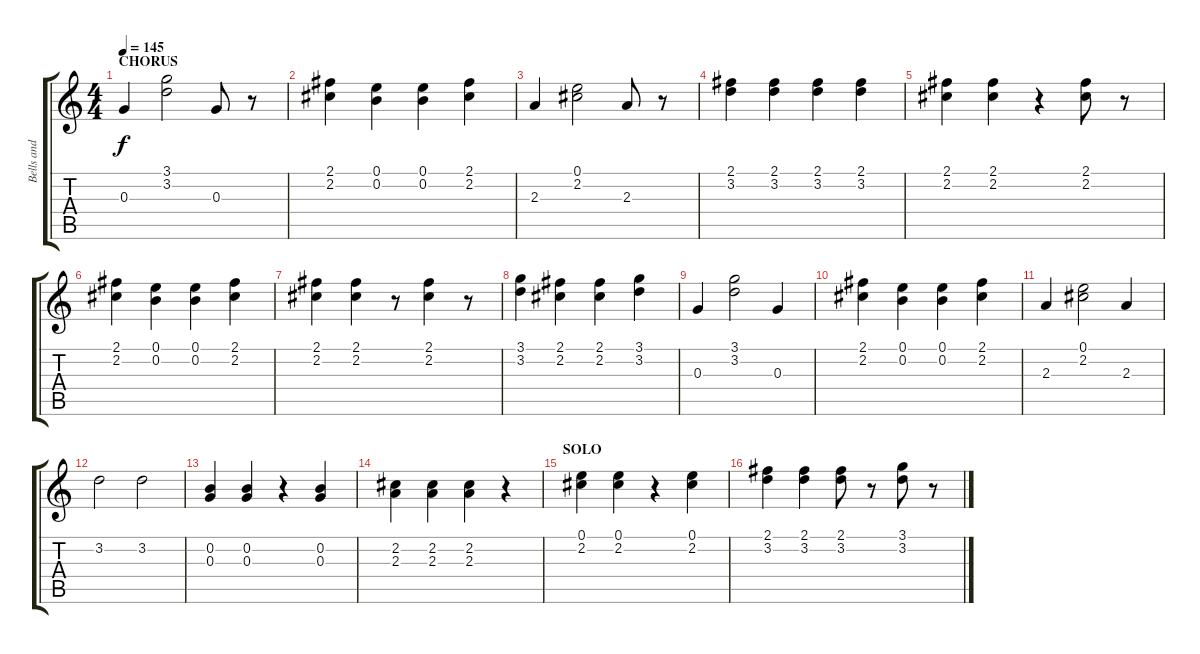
\track ("Bells and Guitar" "Bells and ") {instrument overdrivenguitar}
\staff {score tabs}
\tuning (E4 B3 G3 D3 A2 E2) {hide}
\ts (4 4)
\section ("" "CHORUS")
\tempo 145
\clef g2
\ks c
0.3.4{dy f} (3.1 3.2).2 0.3.8 r.8 |
(2.1 2.2).4 (0.1 0.2).4 (0.1 0.2).4 (2.1 2.2).4 |
2.3.4 (0.1 2.2).2 2.3.8 r.8 |
(2.1 3.2).4 (2.1 3.2).4 (2.1 3.2).4 (2.1 3.2).4 |
(2.1 2.2).4 (2.1 2.2).4 r.4 (2.1 2.2).8 r.8 |
(2.1 2.2).4 (0.1 0.2).4 (0.1 0.2).4 (2.1 2.2).4 |
(2.1 2.2).4 (2.1 2.2).4 r.8 (2.1 2.2).4 r.8 |
(3.1 3.2).4 (2.1 2.2).4 (2.1 2.2).4 (3.1 3.2).4 |
0.3.4 (3.1 3.2).2 0.3.4 |
(2.1 2.2).4 (0.1 0.2).4 (0.1 0.2).4 (2.1 2.2).4 |
2.3.4 (0.1 2.2).2 2.3.4 |
3.2.2 3.2.2 |
(0.2 0.3).4 (0.2 0.3).4 r.4 (0.2 0.3).4 |
(2.2 2.3).4 (2.2 2.3).4 (2.2 2.3).4 r.4 |
\section ("" "SOLO")
(0.1 2.2).4 (0.1 2.2).4 r.4 (0.1 2.2).4 |
(2.1 3.2).4 (2.1 3.2).4 (2.1 3.2).8 r.8 (3.1 3.2).8 r.8
